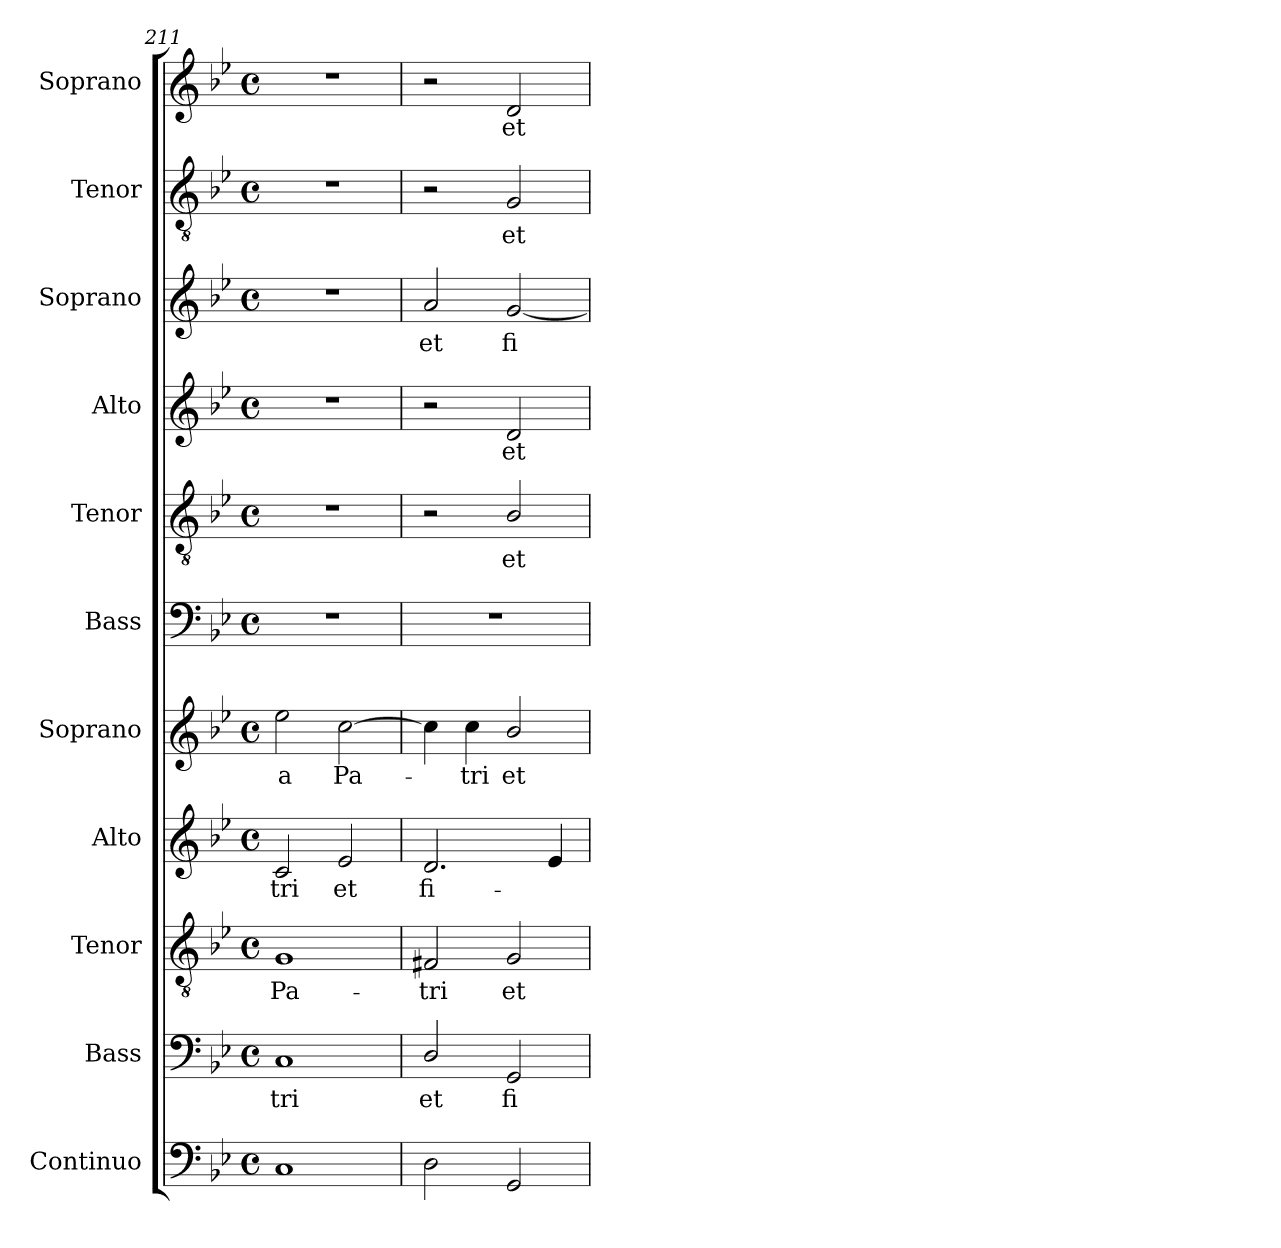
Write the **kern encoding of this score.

**kern	**kern	**text	**kern	**text	**kern	**text	**kern	**text	**kern	**kern	**text	**kern	**text	**kern	**text	**kern	**text	**kern	**text
*part11	*part10	*part10	*part9	*part9	*part8	*part8	*part7	*part7	*part6	*part5	*part5	*part4	*part4	*part3	*part3	*part2	*part2	*part1	*part1
*staff11	*staff10	*staff10	*staff9	*staff9	*staff8	*staff8	*staff7	*staff7	*staff6	*staff5	*staff5	*staff4	*staff4	*staff3	*staff3	*staff2	*staff2	*staff1	*staff1
*I"Continuo	*I"Bass	*	*I"Tenor	*	*I"Alto	*	*I"Soprano	*	*I"Bass	*I"Tenor	*	*I"Alto	*	*I"Soprano	*	*I"Tenor	*	*I"Soprano	*
*I'Cont.	*I'B.	*	*I'T.	*	*I'A.	*	*I'S.	*	*I'B.	*I'T.	*	*I'A.	*	*I'S.	*	*I'T.	*	*I'S.	*
*clefF4	*clefF4	*	*clefGv2	*	*clefG2	*	*clefG2	*	*clefF4	*clefGv2	*	*clefG2	*	*clefG2	*	*clefGv2	*	*clefG2	*
*	*	*	*ITrd7c12	*	*	*	*	*	*	*ITrd7c12	*	*	*	*	*	*ITrd7c12	*	*	*
*k[b-e-]	*k[b-e-]	*	*k[b-e-]	*	*k[b-e-]	*	*k[b-e-]	*	*k[b-e-]	*k[b-e-]	*	*k[b-e-]	*	*k[b-e-]	*	*k[b-e-]	*	*k[b-e-]	*
*B-:	*B-:	*	*B-:	*	*B-:	*	*B-:	*	*B-:	*B-:	*	*B-:	*	*B-:	*	*B-:	*	*B-:	*
*M4/4	*M4/4	*	*M4/4	*	*M4/4	*	*M4/4	*	*M4/4	*M4/4	*	*M4/4	*	*M4/4	*	*M4/4	*	*M4/4	*
*met(c)	*met(c)	*	*met(c)	*	*met(c)	*	*met(c)	*	*met(c)	*met(c)	*	*met(c)	*	*met(c)	*	*met(c)	*	*met(c)	*
=211	=211	=211	=211	=211	=211	=211	=211	=211	=211	=211	=211	=211	=211	=211	=211	=211	=211	=211	=211
!	!	!LO:LY:b:color=#000000	!	!	!	!	!	!	!	!	!	!	!	!	!	!	!	!	!
!	!	!	!	!LO:LY:b:color=#000000	!	!	!	!	!	!	!	!	!	!	!	!	!	!	!
!	!	!	!	!	!	!LO:LY:b:color=#000000	!	!	!	!	!	!	!	!	!	!	!	!	!
!	!	!	!	!	!	!	!	!LO:LY:b:color=#000000	!	!	!	!	!	!	!	!	!	!	!
1Ci	1Ci	-tri	1GGi	Pa-	2ci/	-tri	2ee-i\	-a	1r	1r	.	1r	.	1r	.	1r	.	1r	.
!	!	!	!	!	!	!LO:LY:b:color=#000000	!	!	!	!	!	!	!	!	!	!	!	!	!
!	!	!	!	!	!	!	!	!LO:LY:b:color=#000000	!	!	!	!	!	!	!	!	!	!	!
.	.	.	.	.	2e-i/	et	[>2cci\	Pa-	.	.	.	.	.	.	.	.	.	.	.
=212	=212	=212	=212	=212	=212	=212	=212	=212	=212	=212	=212	=212	=212	=212	=212	=212	=212	=212	=212
!	!	!LO:LY:b:color=#000000	!	!	!	!	!	!	!	!	!	!	!	!	!	!	!	!	!
!	!	!	!	!LO:LY:b:color=#000000	!	!	!	!	!	!	!	!	!	!	!	!	!	!	!
!	!	!	!	!	!	!LO:LY:b:color=#000000	!	!	!	!	!	!	!	!	!	!	!	!	!
!	!	!	!	!	!	!	!	!	!	!	!	!	!	!	!LO:LY:b:color=#000000	!	!	!	!
2Di\	2Di/	et	2FF#Xi/	-tri	2.di/	fi-	4cci\]	.	1r	2r	.	2r	.	2ai/	et	2r	.	2r	.
!	!	!	!	!	!	!	!	!LO:LY:b:color=#000000	!	!	!	!	!	!	!	!	!	!	!
.	.	.	.	.	.	.	4cci\	-tri	.	.	.	.	.	.	.	.	.	.	.
!	!	!LO:LY:b:color=#000000	!	!	!	!	!	!	!	!	!	!	!	!	!	!	!	!	!
!	!	!	!	!LO:LY:b:color=#000000	!	!	!	!	!	!	!	!	!	!	!	!	!	!	!
!	!	!	!	!	!	!	!	!LO:LY:b:color=#000000	!	!	!	!	!	!	!	!	!	!	!
!	!	!	!	!	!	!	!	!	!	!	!LO:LY:b:color=#000000	!	!	!	!	!	!	!	!
!	!	!	!	!	!	!	!	!	!	!	!	!	!LO:LY:b:color=#000000	!	!	!	!	!	!
!	!	!	!	!	!	!	!	!	!	!	!	!	!	!	!LO:LY:b:color=#000000	!	!	!	!
!	!	!	!	!	!	!	!	!	!	!	!	!	!	!	!	!	!LO:LY:b:color=#000000	!	!
!	!	!	!	!	!	!	!	!	!	!	!	!	!	!	!	!	!	!	!LO:LY:b:color=#000000
2GGi/	2GGi/	fi-	2GGi/	et	.	.	2b-i/	et	.	2BB-i/	et	2di/	et	[<2gi/	fi-	2GGi/	et	2di/	et
.	.	.	.	.	4e-i/	.	.	.	.	.	.	.	.	.	.	.	.	.	.
=	=	=	=	=	=	=	=	=	=	=	=	=	=	=	=	=	=	=	=
*-	*-	*-	*-	*-	*-	*-	*-	*-	*-	*-	*-	*-	*-	*-	*-	*-	*-	*-	*-
